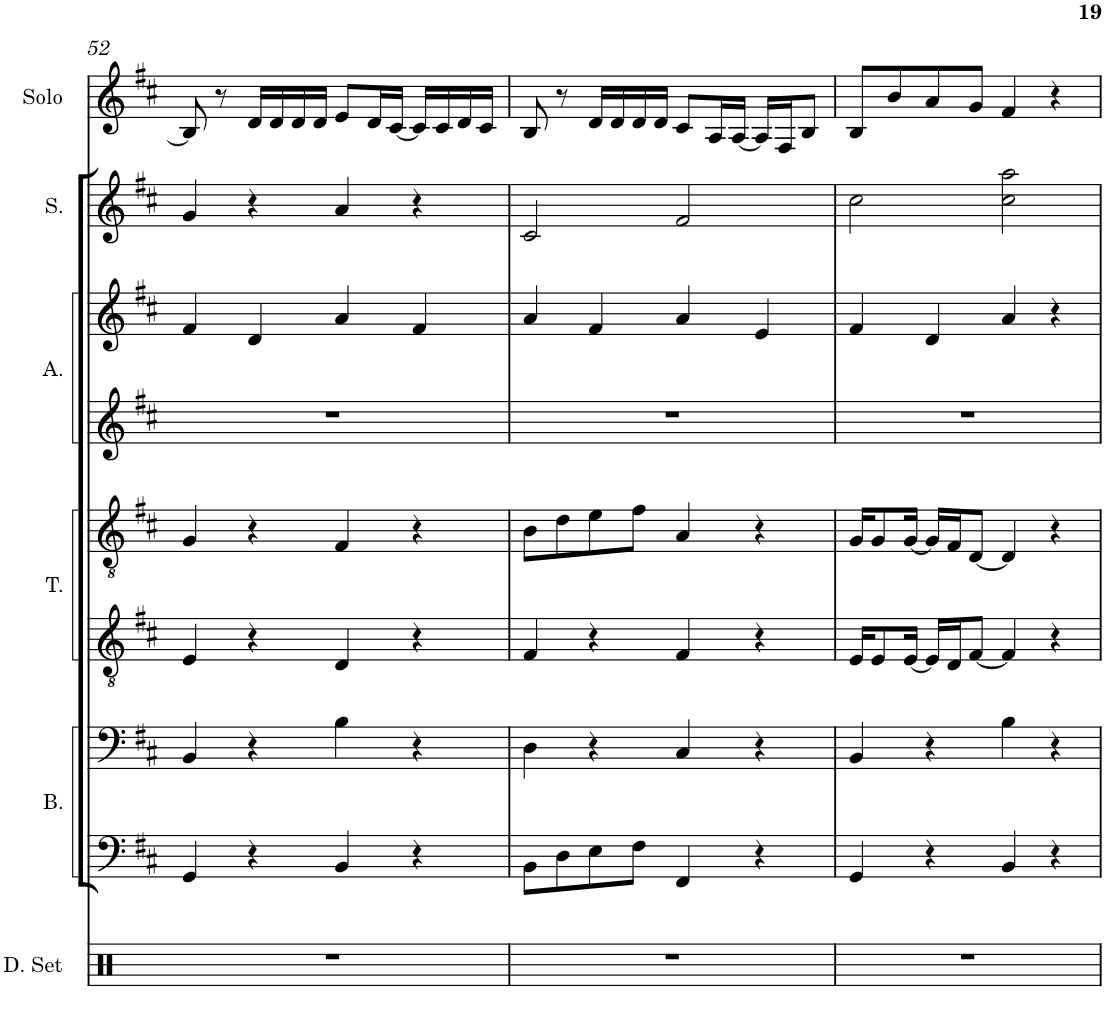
**kern	**kern	**kern	**kern	**kern	**kern	**kern	**kern	**kern
*part6	*part5	*part5	*part4	*part4	*part3	*part3	*part2	*part1
*staff9	*staff8	*staff7	*staff6	*staff5	*staff4	*staff3	*staff2	*staff1
*I"Drumset	*I"Bass	*	*I"Tenor	*	*I"Alto	*	*I"Soprano	*I"Solo
*I'D. Set	*I'B.	*	*I'T.	*	*I'A.	*	*I'S.	*I'Solo
!!LO:PB:g=z
*clefX	*clefF4	*clefF4	*clefGv2	*clefGv2	*clefG2	*clefG2	*clefG2	*clefG2
*k[]	*k[f#c#]	*k[f#c#]	*k[f#c#]	*k[f#c#]	*k[f#c#]	*k[f#c#]	*k[f#c#]	*k[f#c#]
*M4/4	*M4/4	*M4/4	*M4/4	*M4/4	*M4/4	*M4/4	*M4/4	*M4/4
=52	=52	=52	=52	=52	=52	=52	=52	=52
1r	4GG/	4BB/	4E/	4G/	1r	4f#/	4g/	8B/]
.	.	.	.	.	.	.	.	8r
.	4r	4r	4r	4r	.	4d/	4r	16d/LL
.	.	.	.	.	.	.	.	16d/
.	.	.	.	.	.	.	.	16d/
.	.	.	.	.	.	.	.	16d/JJ
.	4BB/	4B\	4D/	4F#/	.	4a/	4a/	8e/L
.	.	.	.	.	.	.	.	16d/L
.	.	.	.	.	.	.	.	[16c#/JJ
.	4r	4r	4r	4r	.	4f#/	4r	16c#/LL]
.	.	.	.	.	.	.	.	16c#/
.	.	.	.	.	.	.	.	16d/
.	.	.	.	.	.	.	.	16c#/JJ
=53	=53	=53	=53	=53	=53	=53	=53	=53
1r	8BB\L	4D\	4F#/	8B\L	1r	4a/	2c#/	8B/
.	8D\	.	.	8d\	.	.	.	8r
.	8E\	4r	4r	8e\	.	4f#/	.	16d/LL
.	.	.	.	.	.	.	.	16d/
.	8F#\J	.	.	8f#\J	.	.	.	16d/
.	.	.	.	.	.	.	.	16d/JJ
.	4FF#/	4C#/	4F#/	4A/	.	4a/	2f#/	8c#/L
.	.	.	.	.	.	.	.	16A/L
.	.	.	.	.	.	.	.	[16A/JJ
.	4r	4r	4r	4r	.	4e/	.	16A/LL]
.	.	.	.	.	.	.	.	16F#/J
.	.	.	.	.	.	.	.	8B/J
=54	=54	=54	=54	=54	=54	=54	=54	=54
1r	4GG/	4BB/	16E/KL	16G/KL	1r	4f#/	2cc#\	8B/L
.	.	.	8E/	8G/	.	.	.	.
.	.	.	.	.	.	.	.	8b/
.	.	.	[16E/Jk	[16G/Jk	.	.	.	.
.	4r	4r	16E/LL]	16G/LL]	.	4d/	.	8a/
.	.	.	16D/J	16F#/J	.	.	.	.
.	.	.	[8F#/J	[8D/J	.	.	.	8g/J
.	4BB/	4B\	4F#/]	4D/]	.	4a/	2cc#\ 2aa\	4f#/
.	4r	4r	4r	4r	.	4r	.	4r
=	=	=	=	=	=	=	=	=
*-	*-	*-	*-	*-	*-	*-	*-	*-
